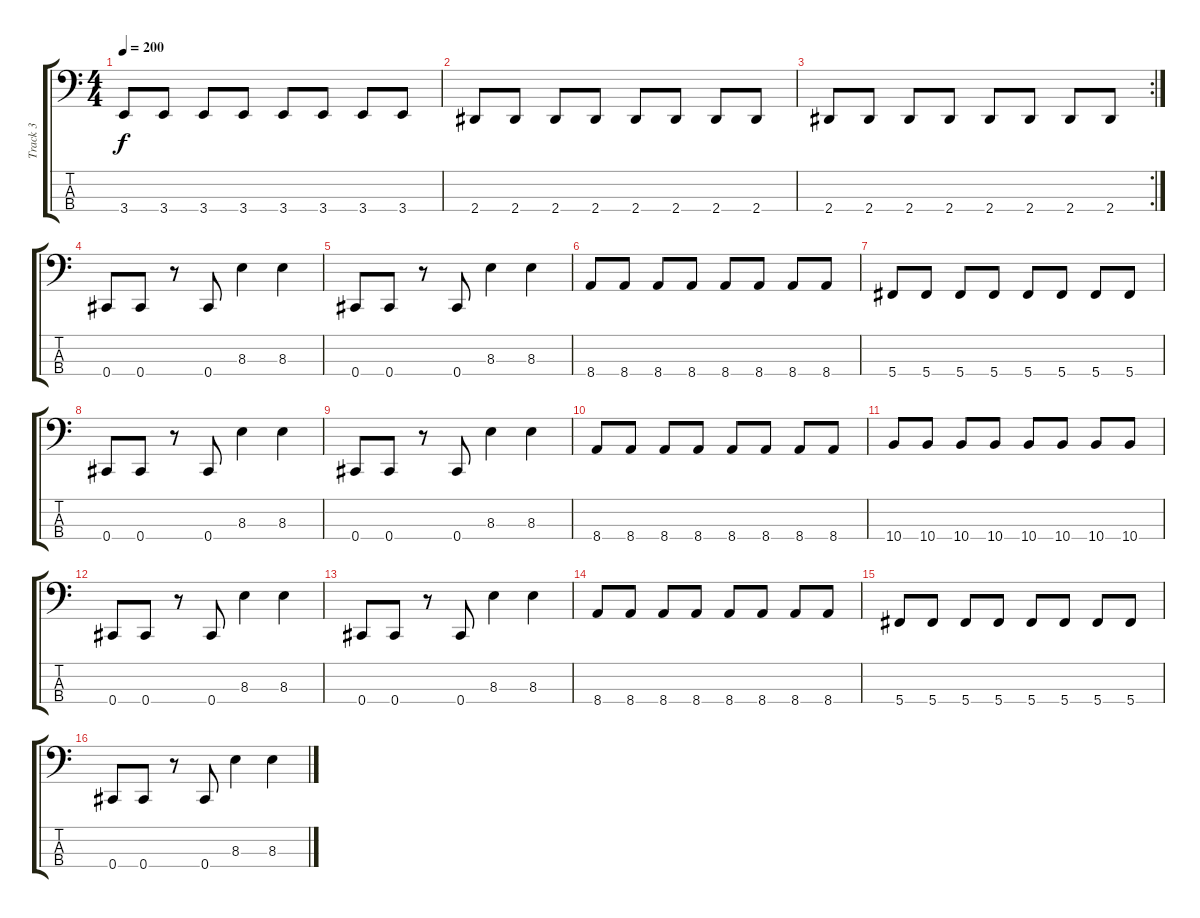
\track ("Track 3" "Track 3") {instrument electricbassfinger}
\staff {score tabs}
\tuning (Gb2 Db2 Ab1 Db1) {hide}
\ts (4 4)
\tempo 200
\clef f4
\ks c
3.4.8{dy f} 3.4.8 3.4.8 3.4.8 3.4.8 3.4.8 3.4.8 3.4.8 |
2.4.8 2.4.8 2.4.8 2.4.8 2.4.8 2.4.8 2.4.8 2.4.8 |
\rc 2
2.4.8 2.4.8 2.4.8 2.4.8 2.4.8 2.4.8 2.4.8 2.4.8 |
0.4.8 0.4.8 r.8 0.4.8 8.3.4 8.3.4 |
0.4.8 0.4.8 r.8 0.4.8 8.3.4 8.3.4 |
8.4.8 8.4.8 8.4.8 8.4.8 8.4.8 8.4.8 8.4.8 8.4.8 |
5.4.8 5.4.8 5.4.8 5.4.8 5.4.8 5.4.8 5.4.8 5.4.8 |
0.4.8 0.4.8 r.8 0.4.8 8.3.4 8.3.4 |
0.4.8 0.4.8 r.8 0.4.8 8.3.4 8.3.4 |
8.4.8 8.4.8 8.4.8 8.4.8 8.4.8 8.4.8 8.4.8 8.4.8 |
10.4.8 10.4.8 10.4.8 10.4.8 10.4.8 10.4.8 10.4.8 10.4.8 |
0.4.8 0.4.8 r.8 0.4.8 8.3.4 8.3.4 |
0.4.8 0.4.8 r.8 0.4.8 8.3.4 8.3.4 |
8.4.8 8.4.8 8.4.8 8.4.8 8.4.8 8.4.8 8.4.8 8.4.8 |
5.4.8 5.4.8 5.4.8 5.4.8 5.4.8 5.4.8 5.4.8 5.4.8 |
0.4.8 0.4.8 r.8 0.4.8 8.3.4 8.3.4
